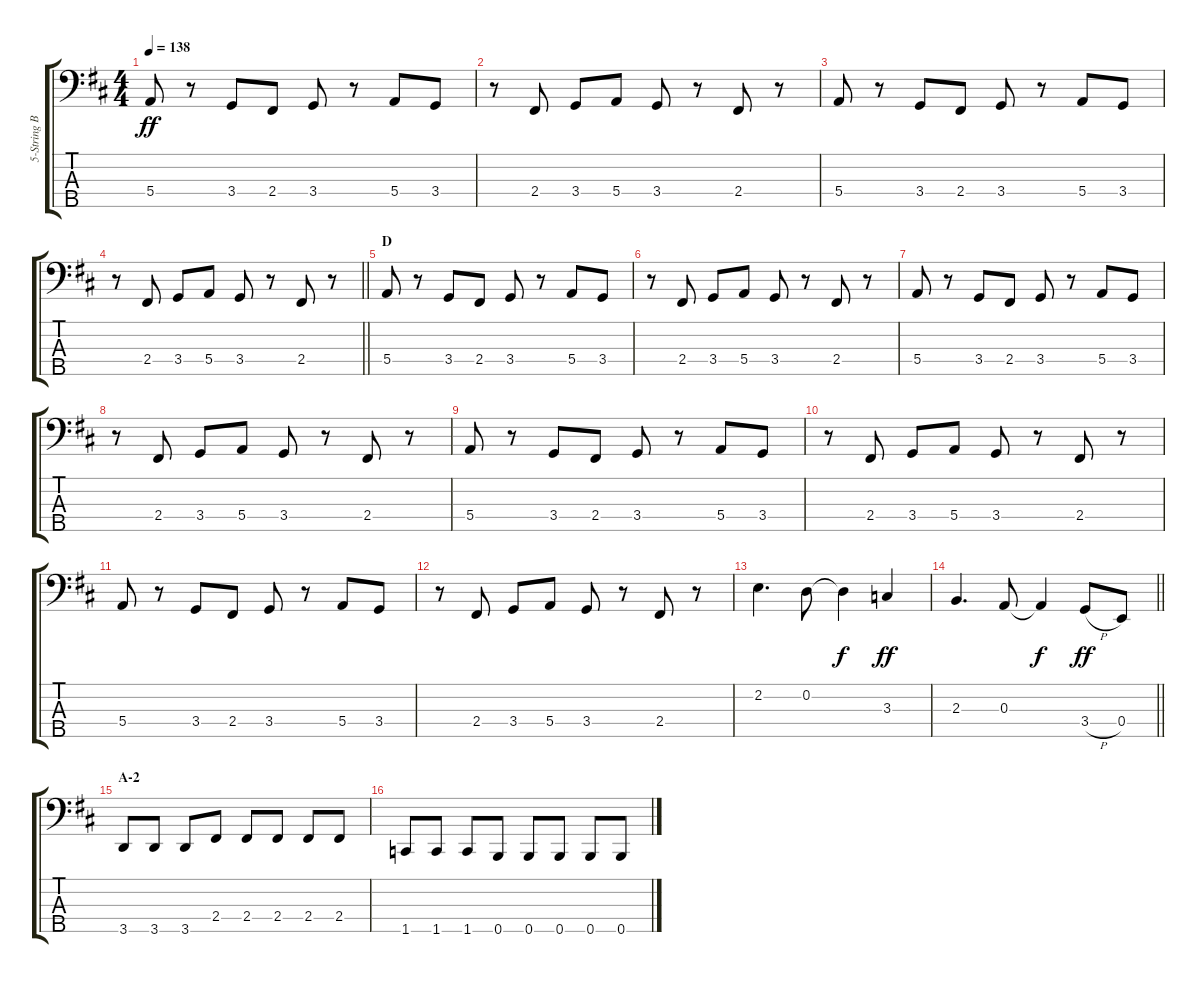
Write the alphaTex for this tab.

\track ("5-String Bass" "5-String B") {instrument electricbassfinger}
\staff {score tabs}
\tuning (G2 D2 A1 E1 B0) {hide}
\ts (4 4)
\tempo 138
\clef f4
\ks d
5.4.8{dy ff} r.8 3.4.8 2.4.8 3.4.8 r.8 5.4.8 3.4.8 |
r.8 2.4.8 3.4.8 5.4.8 3.4.8 r.8 2.4.8 r.8 |
5.4.8 r.8 3.4.8 2.4.8 3.4.8 r.8 5.4.8 3.4.8 |
\barLineRight lightlight
r.8 2.4.8 3.4.8 5.4.8 3.4.8 r.8 2.4.8 r.8 |
\section ("" "D")
5.4.8 r.8 3.4.8 2.4.8 3.4.8 r.8 5.4.8 3.4.8 |
r.8 2.4.8 3.4.8 5.4.8 3.4.8 r.8 2.4.8 r.8 |
5.4.8 r.8 3.4.8 2.4.8 3.4.8 r.8 5.4.8 3.4.8 |
r.8 2.4.8 3.4.8 5.4.8 3.4.8 r.8 2.4.8 r.8 |
5.4.8 r.8 3.4.8 2.4.8 3.4.8 r.8 5.4.8 3.4.8 |
r.8 2.4.8 3.4.8 5.4.8 3.4.8 r.8 2.4.8 r.8 |
5.4.8 r.8 3.4.8 2.4.8 3.4.8 r.8 5.4.8 3.4.8 |
r.8 2.4.8 3.4.8 5.4.8 3.4.8 r.8 2.4.8 r.8 |
2.2.4{d} 0.2.8 0.2{t}.4{dy f} 3.3.4{dy ff} |
\barLineRight lightlight
2.3.4{d} 0.3.8 0.3{t}.4{dy f} 3.4{h}.8{dy ff} 0.4.8 |
\section ("" "A-2")
3.5.8 3.5.8 3.5.8 2.4.8 2.4.8 2.4.8 2.4.8 2.4.8 |
1.5.8 1.5.8 1.5.8 0.5.8 0.5.8 0.5.8 0.5.8 0.5.8
